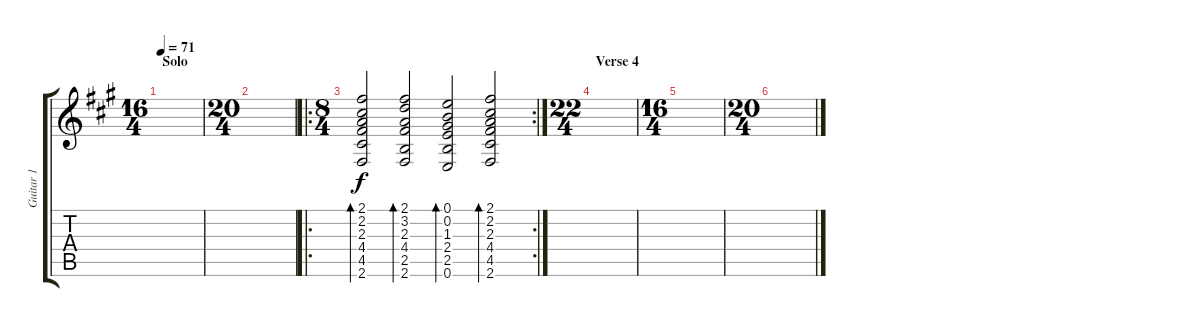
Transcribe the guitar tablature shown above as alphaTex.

\track ("Guitar 1" "Guitar 1") {instrument acousticguitarsteel}
\staff {score tabs}
\tuning (E4 B3 G3 D3 A2 E2) {hide}
\ts (16 4)
\section ("" "Solo")
\tempo 71
\clef g2
\ks a
|
\ts (20 4)
|
\ro
\rc 2
\ts (8 4)
(2.1 2.2 2.3 4.4 4.5 2.6).2{bd 60} (2.1 3.2 2.3 4.4 2.5 2.6).2{bd 60} (0.1 0.2 1.3 2.4 2.5 0.6).2{bd 60} (2.1 2.2 2.3 4.4 4.5 2.6).2{bd 60} |
\ts (22 4)
\section ("" "Verse 4")
|
\ts (16 4)
|
\ts (20 4)
